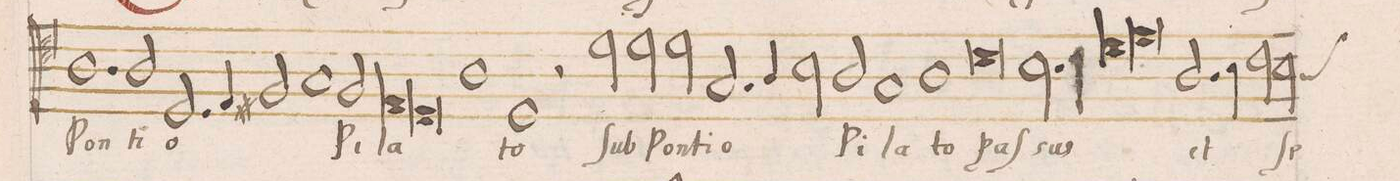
**kern	**text
*I"TENOR	*
*clefC4	*
*k[]	*
*met(C|)	*
*M2/1	*
1.A\	Pon-
2A/	-ti-
=99-	=99-
2.D/	-o
4E/	.
2F#X/	.
1G/	.
=100-	=100-
2Fny/	Pi-
*lig	*
1E/	-la-
=101-	=101-
1D/	.
*Xlig	*
1A\	.
=102-	=102-
1D/	-to
2r	.
2d\	ſub
=103-	=103-
2d\	Pon-
2d\	-ti-
2.G/	-o
4A/	.
=104-	=104-
2B\	.
2A/	Pi-
1G/	-la-
=105-	=105-
1A\	-to
0c\	Paſ-
=106-	=106-
2.B\	-sus
4c\	.
=107-	=107-
*lig	*
1d\	.
1e\	.
*Xlig	*
=108-	=108-
2.A/	et
4B\	.
2c\	.
*custos:A	*
2B\	ſe-
=109-	=109-
*-	*-
